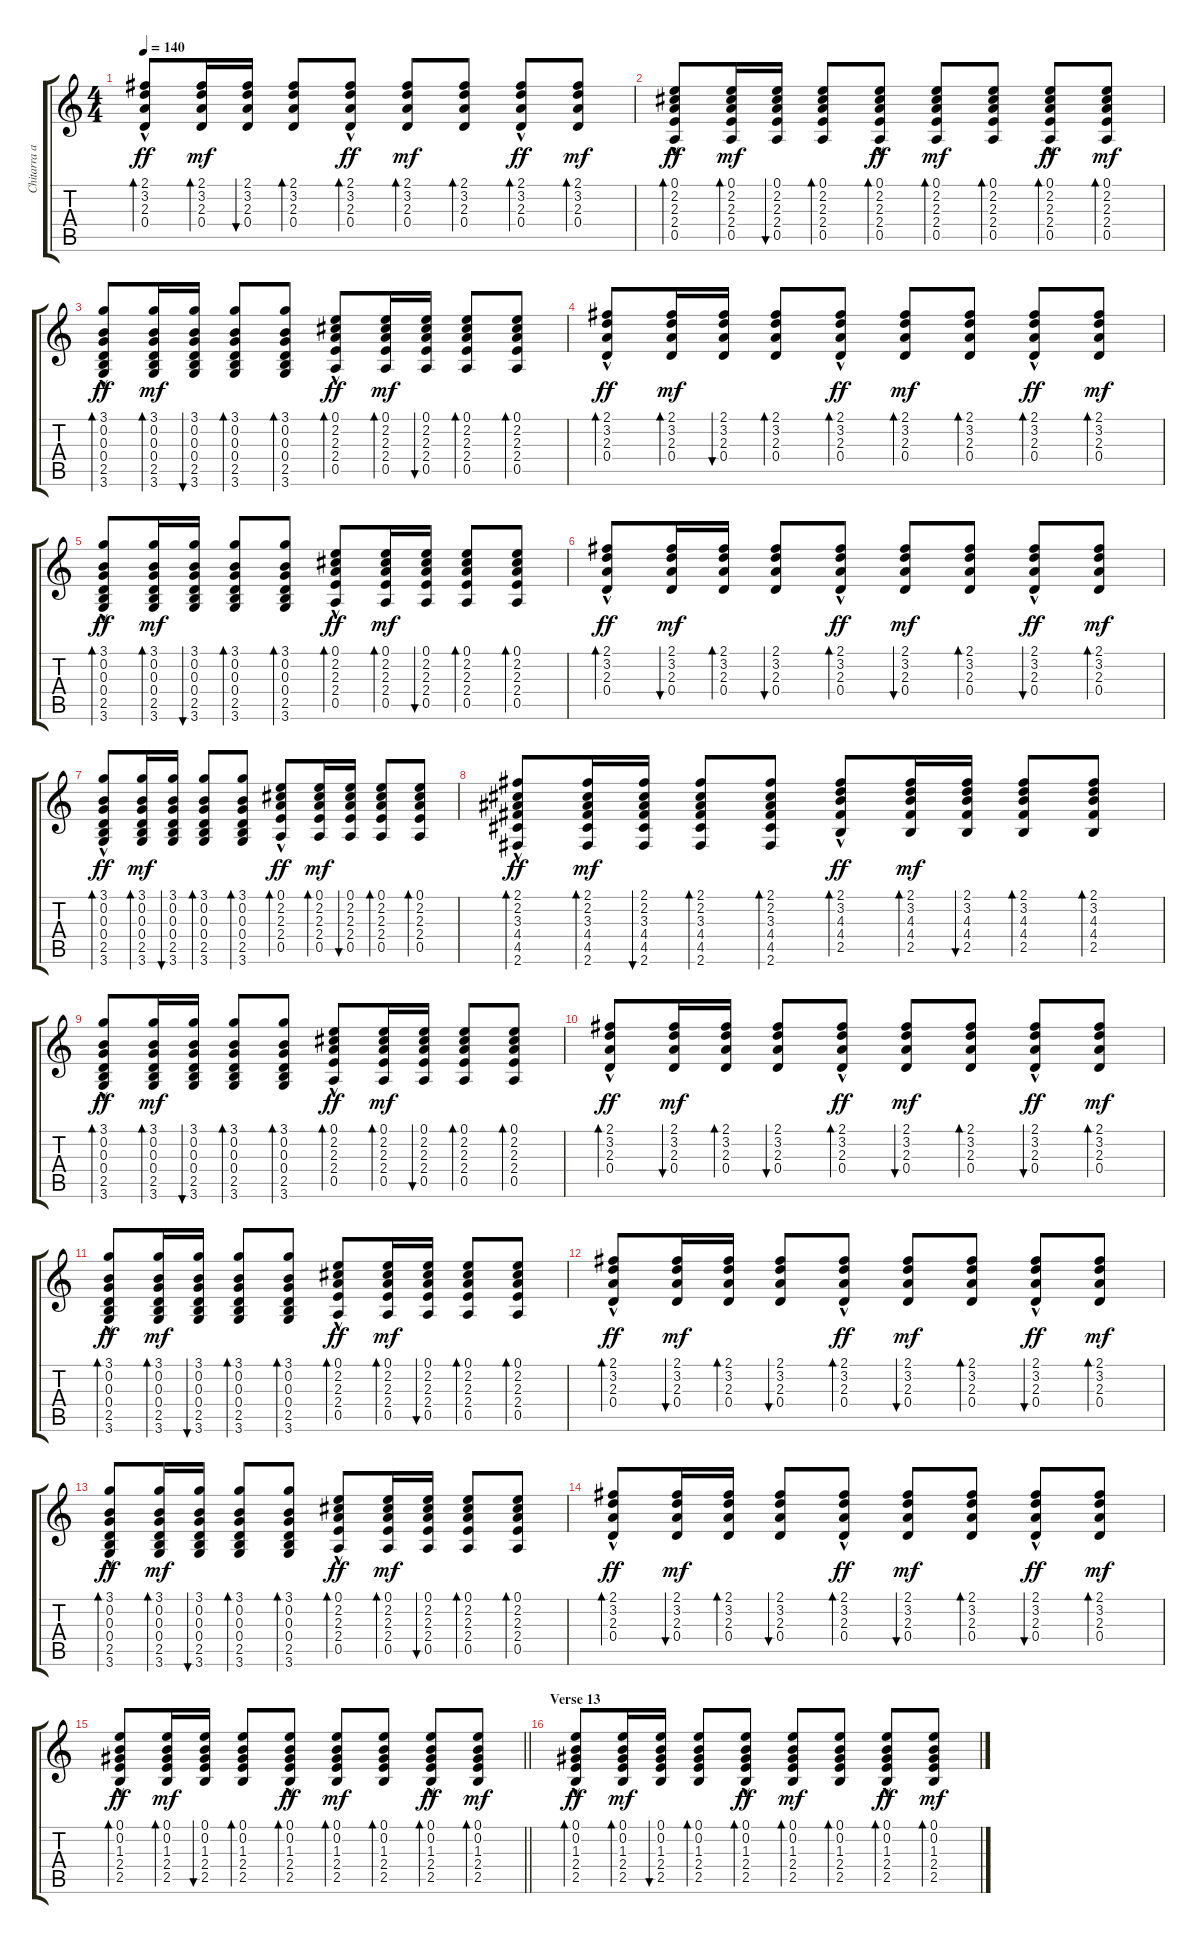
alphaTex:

\track ("Chitarra acustica 2" "Chitarra a") {instrument acousticguitarsteel}
\staff {score tabs}
\tuning (E4 B3 G3 D3 A2 E2) {hide}
\ts (4 4)
\tempo 140
\clef g2
\ks c
(2.1{hac} 3.2{hac} 2.3{hac} 0.4{hac}).8{bd 120 dy ff} (2.1 3.2 2.3 0.4).16{bd 60 dy mf} (2.1 3.2 2.3 0.4).16{bu 60} (2.1 3.2 2.3 0.4).8{bd 60} (2.1{hac} 3.2{hac} 2.3{hac} 0.4{hac}).8{bd 120 dy ff} (2.1 3.2 2.3 0.4).8{bd 60 dy mf} (2.1 3.2 2.3 0.4).8{bd 120} (2.1{hac} 3.2{hac} 2.3{hac} 0.4{hac}).8{bd 60 dy ff} (2.1 3.2 2.3 0.4).8{bd 120 dy mf} |
(0.1{hac} 2.2{hac} 2.3{hac} 2.4{hac} 0.5{hac}).8{bd 120 dy ff} (0.1 2.2 2.3 2.4 0.5).16{bd 60 dy mf} (0.1 2.2 2.3 2.4 0.5).16{bu 60} (0.1 2.2 2.3 2.4 0.5).8{bd 60} (0.1{hac} 2.2{hac} 2.3{hac} 2.4{hac} 0.5{hac}).8{bd 120 dy ff} (0.1 2.2 2.3 2.4 0.5).8{bd 60 dy mf} (0.1 2.2 2.3 2.4 0.5).8{bd 120} (0.1{hac} 2.2{hac} 2.3{hac} 2.4{hac} 0.5{hac}).8{bd 60 dy ff} (0.1 2.2 2.3 2.4 0.5).8{bd 120 dy mf} |
(3.1{hac} 0.2{hac} 0.3{hac} 0.4{hac} 2.5{hac} 3.6{hac}).8{bd 60 dy ff} (3.1 0.2 0.3 0.4 2.5 3.6).16{bd 60 dy mf} (3.1 0.2 0.3 0.4 2.5 3.6).16{bu 60} (3.1 0.2 0.3 0.4 2.5 3.6).8{bd 60} (3.1 0.2 0.3 0.4 2.5 3.6).8{bd 60} (0.1{hac} 2.2{hac} 2.3{hac} 2.4{hac} 0.5{hac}).8{bd 60 dy ff} (0.1 2.2 2.3 2.4 0.5).16{bd 60 dy mf} (0.1 2.2 2.3 2.4 0.5).16{bu 60} (0.1 2.2 2.3 2.4 0.5).8{bd 60} (0.1 2.2 2.3 2.4 0.5).8{bd 60} |
(2.1{hac} 3.2{hac} 2.3{hac} 0.4{hac}).8{bd 120 dy ff} (2.1 3.2 2.3 0.4).16{bd 60 dy mf} (2.1 3.2 2.3 0.4).16{bu 60} (2.1 3.2 2.3 0.4).8{bd 60} (2.1{hac} 3.2{hac} 2.3{hac} 0.4{hac}).8{bd 120 dy ff} (2.1 3.2 2.3 0.4).8{bd 60 dy mf} (2.1 3.2 2.3 0.4).8{bd 120} (2.1{hac} 3.2{hac} 2.3{hac} 0.4{hac}).8{bd 60 dy ff} (2.1 3.2 2.3 0.4).8{bd 120 dy mf} |
(3.1{hac} 0.2{hac} 0.3{hac} 0.4{hac} 2.5{hac} 3.6{hac}).8{bd 60 dy ff} (3.1 0.2 0.3 0.4 2.5 3.6).16{bd 60 dy mf} (3.1 0.2 0.3 0.4 2.5 3.6).16{bu 60} (3.1 0.2 0.3 0.4 2.5 3.6).8{bd 60} (3.1 0.2 0.3 0.4 2.5 3.6).8{bd 60} (0.1{hac} 2.2{hac} 2.3{hac} 2.4{hac} 0.5{hac}).8{bd 60 dy ff} (0.1 2.2 2.3 2.4 0.5).16{bd 60 dy mf} (0.1 2.2 2.3 2.4 0.5).16{bu 60} (0.1 2.2 2.3 2.4 0.5).8{bd 60} (0.1 2.2 2.3 2.4 0.5).8{bd 60} |
(2.1{hac} 3.2{hac} 2.3{hac} 0.4{hac}).8{bd 120 dy ff} (2.1 3.2 2.3 0.4).16{bu 120 dy mf} (2.1 3.2 2.3 0.4).16{bd 120} (2.1 3.2 2.3 0.4).8{bu 120} (2.1{hac} 3.2{hac} 2.3{hac} 0.4{hac}).8{bd 120 dy ff} (2.1 3.2 2.3 0.4).8{bu 120 dy mf} (2.1 3.2 2.3 0.4).8{bd 120} (2.1{hac} 3.2{hac} 2.3{hac} 0.4{hac}).8{bu 120 dy ff} (2.1 3.2 2.3 0.4).8{bd 120 dy mf} |
(3.1{hac} 0.2{hac} 0.3{hac} 0.4{hac} 2.5{hac} 3.6{hac}).8{bd 60 dy ff} (3.1 0.2 0.3 0.4 2.5 3.6).16{bd 60 dy mf} (3.1 0.2 0.3 0.4 2.5 3.6).16{bu 60} (3.1 0.2 0.3 0.4 2.5 3.6).8{bd 60} (3.1 0.2 0.3 0.4 2.5 3.6).8{bd 60} (0.1{hac} 2.2{hac} 2.3{hac} 2.4{hac} 0.5{hac}).8{bd 60 dy ff} (0.1 2.2 2.3 2.4 0.5).16{bd 60 dy mf} (0.1 2.2 2.3 2.4 0.5).16{bu 60} (0.1 2.2 2.3 2.4 0.5).8{bd 60} (0.1 2.2 2.3 2.4 0.5).8{bd 60} |
(2.1{hac} 2.2{hac} 3.3{hac} 4.4{hac} 4.5{hac} 2.6{hac}).8{bd 60 dy ff} (2.1 2.2 3.3 4.4 4.5 2.6).16{bd 60 dy mf} (2.1 2.2 3.3 4.4 4.5 2.6).16{bu 60} (2.1 2.2 3.3 4.4 4.5 2.6).8{bd 60} (2.1 2.2 3.3 4.4 4.5 2.6).8{bd 60} (2.1{hac} 3.2{hac} 4.3{hac} 4.4{hac} 2.5{hac}).8{bd 60 dy ff} (2.1 3.2 4.3 4.4 2.5).16{bd 60 dy mf} (2.1 3.2 4.3 4.4 2.5).16{bu 60} (2.1 3.2 4.3 4.4 2.5).8{bd 60} (2.1 3.2 4.3 4.4 2.5).8{bd 60} |
(3.1{hac} 0.2{hac} 0.3{hac} 0.4{hac} 2.5{hac} 3.6{hac}).8{bd 60 dy ff} (3.1 0.2 0.3 0.4 2.5 3.6).16{bd 60 dy mf} (3.1 0.2 0.3 0.4 2.5 3.6).16{bu 60} (3.1 0.2 0.3 0.4 2.5 3.6).8{bd 60} (3.1 0.2 0.3 0.4 2.5 3.6).8{bd 60} (0.1{hac} 2.2{hac} 2.3{hac} 2.4{hac} 0.5{hac}).8{bd 60 dy ff} (0.1 2.2 2.3 2.4 0.5).16{bd 60 dy mf} (0.1 2.2 2.3 2.4 0.5).16{bu 60} (0.1 2.2 2.3 2.4 0.5).8{bd 60} (0.1 2.2 2.3 2.4 0.5).8{bd 60} |
(2.1{hac} 3.2{hac} 2.3{hac} 0.4{hac}).8{bd 120 dy ff} (2.1 3.2 2.3 0.4).16{bu 120 dy mf} (2.1 3.2 2.3 0.4).16{bd 120} (2.1 3.2 2.3 0.4).8{bu 120} (2.1{hac} 3.2{hac} 2.3{hac} 0.4{hac}).8{bd 120 dy ff} (2.1 3.2 2.3 0.4).8{bu 120 dy mf} (2.1 3.2 2.3 0.4).8{bd 120} (2.1{hac} 3.2{hac} 2.3{hac} 0.4{hac}).8{bu 120 dy ff} (2.1 3.2 2.3 0.4).8{bd 120 dy mf} |
(3.1{hac} 0.2{hac} 0.3{hac} 0.4{hac} 2.5{hac} 3.6{hac}).8{bd 60 dy ff} (3.1 0.2 0.3 0.4 2.5 3.6).16{bd 60 dy mf} (3.1 0.2 0.3 0.4 2.5 3.6).16{bu 60} (3.1 0.2 0.3 0.4 2.5 3.6).8{bd 60} (3.1 0.2 0.3 0.4 2.5 3.6).8{bd 60} (0.1{hac} 2.2{hac} 2.3{hac} 2.4{hac} 0.5{hac}).8{bd 60 dy ff} (0.1 2.2 2.3 2.4 0.5).16{bd 60 dy mf} (0.1 2.2 2.3 2.4 0.5).16{bu 60} (0.1 2.2 2.3 2.4 0.5).8{bd 60} (0.1 2.2 2.3 2.4 0.5).8{bd 60} |
(2.1{hac} 3.2{hac} 2.3{hac} 0.4{hac}).8{bd 120 dy ff} (2.1 3.2 2.3 0.4).16{bu 120 dy mf} (2.1 3.2 2.3 0.4).16{bd 120} (2.1 3.2 2.3 0.4).8{bu 120} (2.1{hac} 3.2{hac} 2.3{hac} 0.4{hac}).8{bd 120 dy ff} (2.1 3.2 2.3 0.4).8{bu 120 dy mf} (2.1 3.2 2.3 0.4).8{bd 120} (2.1{hac} 3.2{hac} 2.3{hac} 0.4{hac}).8{bu 120 dy ff} (2.1 3.2 2.3 0.4).8{bd 120 dy mf} |
(3.1{hac} 0.2{hac} 0.3{hac} 0.4{hac} 2.5{hac} 3.6{hac}).8{bd 60 dy ff} (3.1 0.2 0.3 0.4 2.5 3.6).16{bd 60 dy mf} (3.1 0.2 0.3 0.4 2.5 3.6).16{bu 60} (3.1 0.2 0.3 0.4 2.5 3.6).8{bd 60} (3.1 0.2 0.3 0.4 2.5 3.6).8{bd 60} (0.1{hac} 2.2{hac} 2.3{hac} 2.4{hac} 0.5{hac}).8{bd 60 dy ff} (0.1 2.2 2.3 2.4 0.5).16{bd 60 dy mf} (0.1 2.2 2.3 2.4 0.5).16{bu 60} (0.1 2.2 2.3 2.4 0.5).8{bd 60} (0.1 2.2 2.3 2.4 0.5).8{bd 60} |
(2.1{hac} 3.2{hac} 2.3{hac} 0.4{hac}).8{bd 120 dy ff} (2.1 3.2 2.3 0.4).16{bu 120 dy mf} (2.1 3.2 2.3 0.4).16{bd 120} (2.1 3.2 2.3 0.4).8{bu 120} (2.1{hac} 3.2{hac} 2.3{hac} 0.4{hac}).8{bd 120 dy ff} (2.1 3.2 2.3 0.4).8{bu 120 dy mf} (2.1 3.2 2.3 0.4).8{bd 120} (2.1{hac} 3.2{hac} 2.3{hac} 0.4{hac}).8{bu 120 dy ff} (2.1 3.2 2.3 0.4).8{bd 120 dy mf} |
\barLineRight lightlight
(0.1{hac} 0.2{hac} 1.3{hac} 2.4{hac} 2.5).8{bd 60 dy ff} (0.1 0.2 1.3 2.4 2.5).16{bd 60 dy mf} (0.1 0.2 1.3 2.4 2.5).16{bu 60} (0.1 0.2 1.3 2.4 2.5).8{bd 60} (0.1{hac} 0.2{hac} 1.3{hac} 2.4{hac} 2.5).8{bd 120 dy ff} (0.1 0.2 1.3 2.4 2.5).8{bd 60 dy mf} (0.1 0.2 1.3 2.4 2.5).8{bd 120} (0.1{hac} 0.2{hac} 1.3{hac} 2.4{hac} 2.5).8{bd 60 dy ff} (0.1 0.2 1.3 2.4 2.5).8{bd 120 dy mf} |
\section ("" "Verse 13")
(0.1{hac} 0.2{hac} 1.3{hac} 2.4{hac} 2.5).8{bd 60 dy ff} (0.1 0.2 1.3 2.4 2.5).16{bd 60 dy mf} (0.1 0.2 1.3 2.4 2.5).16{bu 60} (0.1 0.2 1.3 2.4 2.5).8{bd 60} (0.1{hac} 0.2{hac} 1.3{hac} 2.4{hac} 2.5).8{bd 120 dy ff} (0.1 0.2 1.3 2.4 2.5).8{bd 60 dy mf} (0.1 0.2 1.3 2.4 2.5).8{bd 120} (0.1{hac} 0.2{hac} 1.3{hac} 2.4{hac} 2.5).8{bd 60 dy ff} (0.1 0.2 1.3 2.4 2.5).8{bd 120 dy mf}
